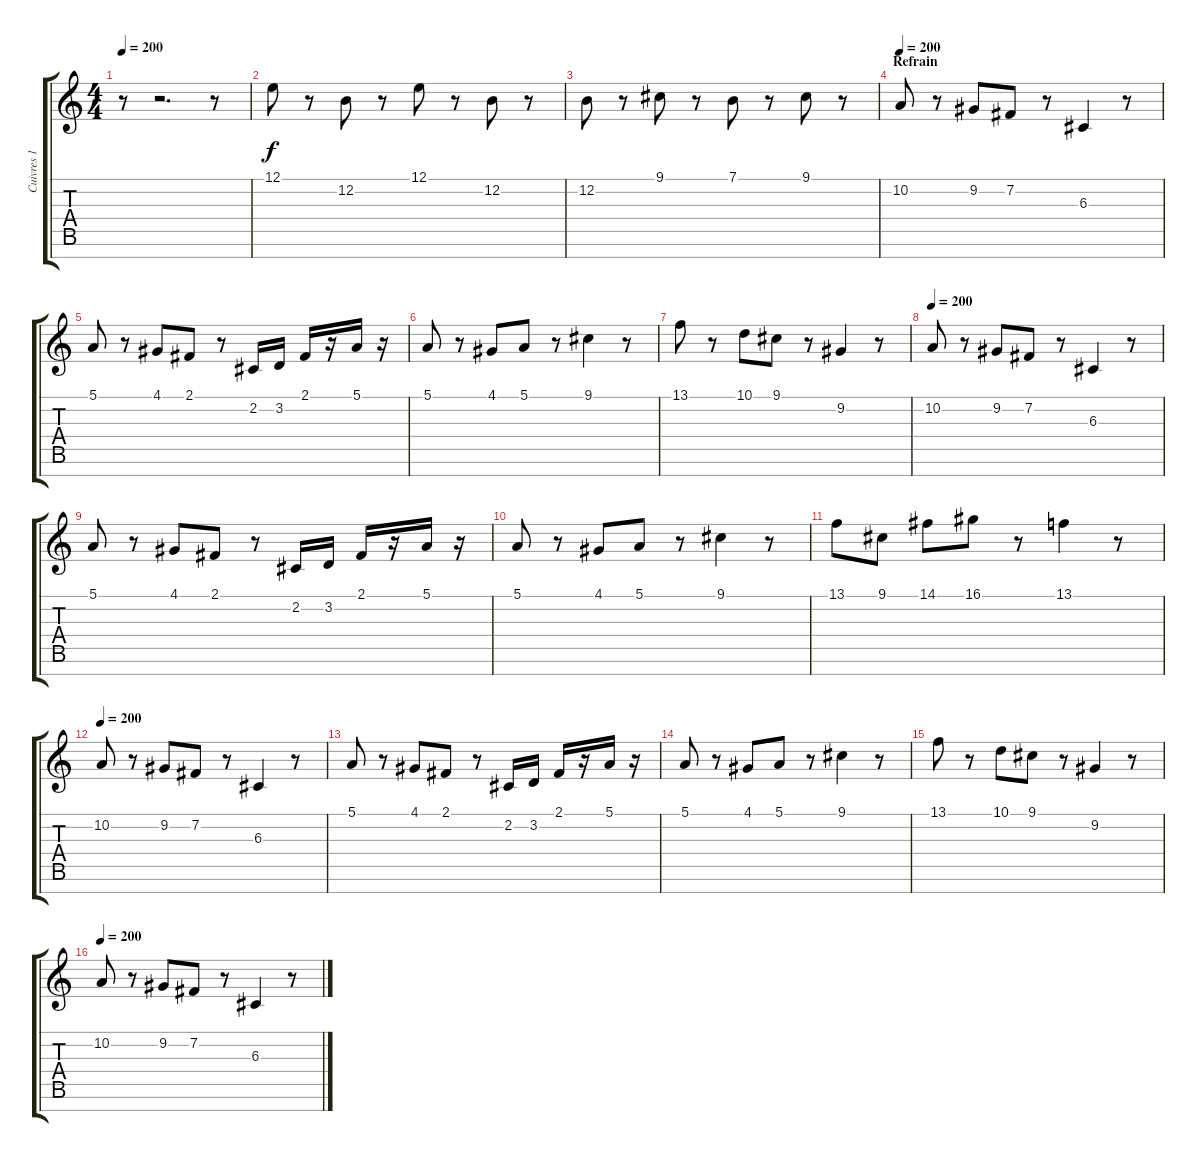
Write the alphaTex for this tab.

\track ("Cuivres 1" "Cuivres 1") {instrument trumpet}
\staff {score tabs}
\tuning (E4 B3 G3 D3 A2 E2 B1) {hide}
\ts (4 4)
\tempo 200
\clef g2
\ks c
r.8{dy f} r.2{d} r.8 |
12.1.8 r.8 12.2.8 r.8 12.1.8 r.8 12.2.8 r.8 |
12.2.8 r.8 9.1.8 r.8 7.1.8 r.8 9.1.8 r.8 |
\section ("" "Refrain")
\tempo 200
10.2.8 r.8 9.2.8 7.2.8 r.8 6.3.4 r.8 |
5.1.8 r.8 4.1.8 2.1.8 r.8 2.2.16 3.2.16 2.1.16 r.16 5.1.16 r.16 |
5.1.8 r.8 4.1.8 5.1.8 r.8 9.1.4 r.8 |
13.1.8 r.8 10.1.8 9.1.8 r.8 9.2.4 r.8 |
\tempo 200
10.2.8 r.8 9.2.8 7.2.8 r.8 6.3.4 r.8 |
5.1.8 r.8 4.1.8 2.1.8 r.8 2.2.16 3.2.16 2.1.16 r.16 5.1.16 r.16 |
5.1.8 r.8 4.1.8 5.1.8 r.8 9.1.4 r.8 |
13.1.8 9.1.8 14.1.8 16.1.8 r.8 13.1.4 r.8 |
\tempo 200
10.2.8 r.8 9.2.8 7.2.8 r.8 6.3.4 r.8 |
5.1.8 r.8 4.1.8 2.1.8 r.8 2.2.16 3.2.16 2.1.16 r.16 5.1.16 r.16 |
5.1.8 r.8 4.1.8 5.1.8 r.8 9.1.4 r.8 |
13.1.8 r.8 10.1.8 9.1.8 r.8 9.2.4 r.8 |
\tempo 200
10.2.8 r.8 9.2.8 7.2.8 r.8 6.3.4 r.8
